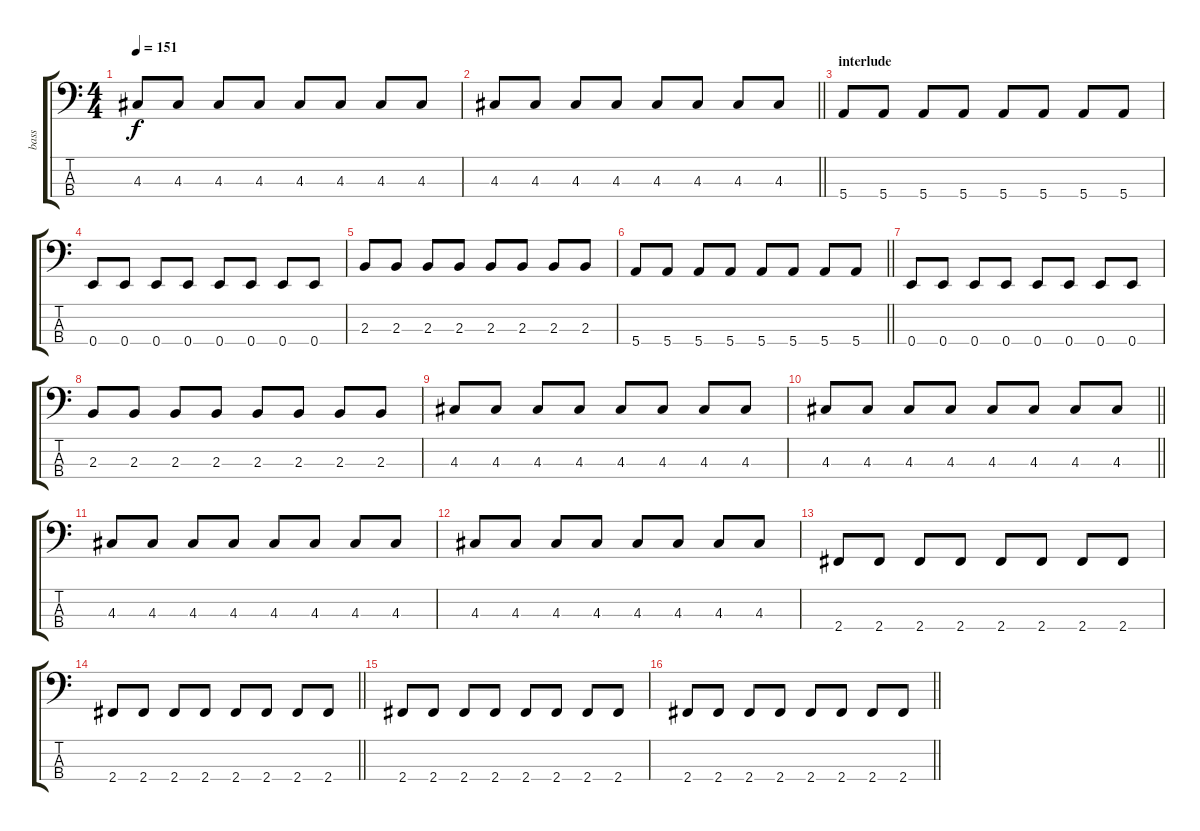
\track ("bass" "bass") {instrument electricbassfinger}
\staff {score tabs}
\tuning (G2 D2 A1 E1) {hide}
\ts (4 4)
\tempo 151
\clef f4
\ks c
4.3.8{dy f} 4.3.8 4.3.8 4.3.8 4.3.8 4.3.8 4.3.8 4.3.8 |
\barLineRight lightlight
4.3.8 4.3.8 4.3.8 4.3.8 4.3.8 4.3.8 4.3.8 4.3.8 |
\section ("" "interlude")
5.4.8 5.4.8 5.4.8 5.4.8 5.4.8 5.4.8 5.4.8 5.4.8 |
0.4.8 0.4.8 0.4.8 0.4.8 0.4.8 0.4.8 0.4.8 0.4.8 |
2.3.8 2.3.8 2.3.8 2.3.8 2.3.8 2.3.8 2.3.8 2.3.8 |
\barLineRight lightlight
5.4.8 5.4.8 5.4.8 5.4.8 5.4.8 5.4.8 5.4.8 5.4.8 |
0.4.8 0.4.8 0.4.8 0.4.8 0.4.8 0.4.8 0.4.8 0.4.8 |
2.3.8 2.3.8 2.3.8 2.3.8 2.3.8 2.3.8 2.3.8 2.3.8 |
4.3.8 4.3.8 4.3.8 4.3.8 4.3.8 4.3.8 4.3.8 4.3.8 |
\barLineRight lightlight
4.3.8 4.3.8 4.3.8 4.3.8 4.3.8 4.3.8 4.3.8 4.3.8 |
4.3.8 4.3.8 4.3.8 4.3.8 4.3.8 4.3.8 4.3.8 4.3.8 |
4.3.8 4.3.8 4.3.8 4.3.8 4.3.8 4.3.8 4.3.8 4.3.8 |
2.4.8 2.4.8 2.4.8 2.4.8 2.4.8 2.4.8 2.4.8 2.4.8 |
\barLineRight lightlight
2.4.8 2.4.8 2.4.8 2.4.8 2.4.8 2.4.8 2.4.8 2.4.8 |
2.4.8 2.4.8 2.4.8 2.4.8 2.4.8 2.4.8 2.4.8 2.4.8 |
\barLineRight lightlight
2.4.8 2.4.8 2.4.8 2.4.8 2.4.8 2.4.8 2.4.8 2.4.8
